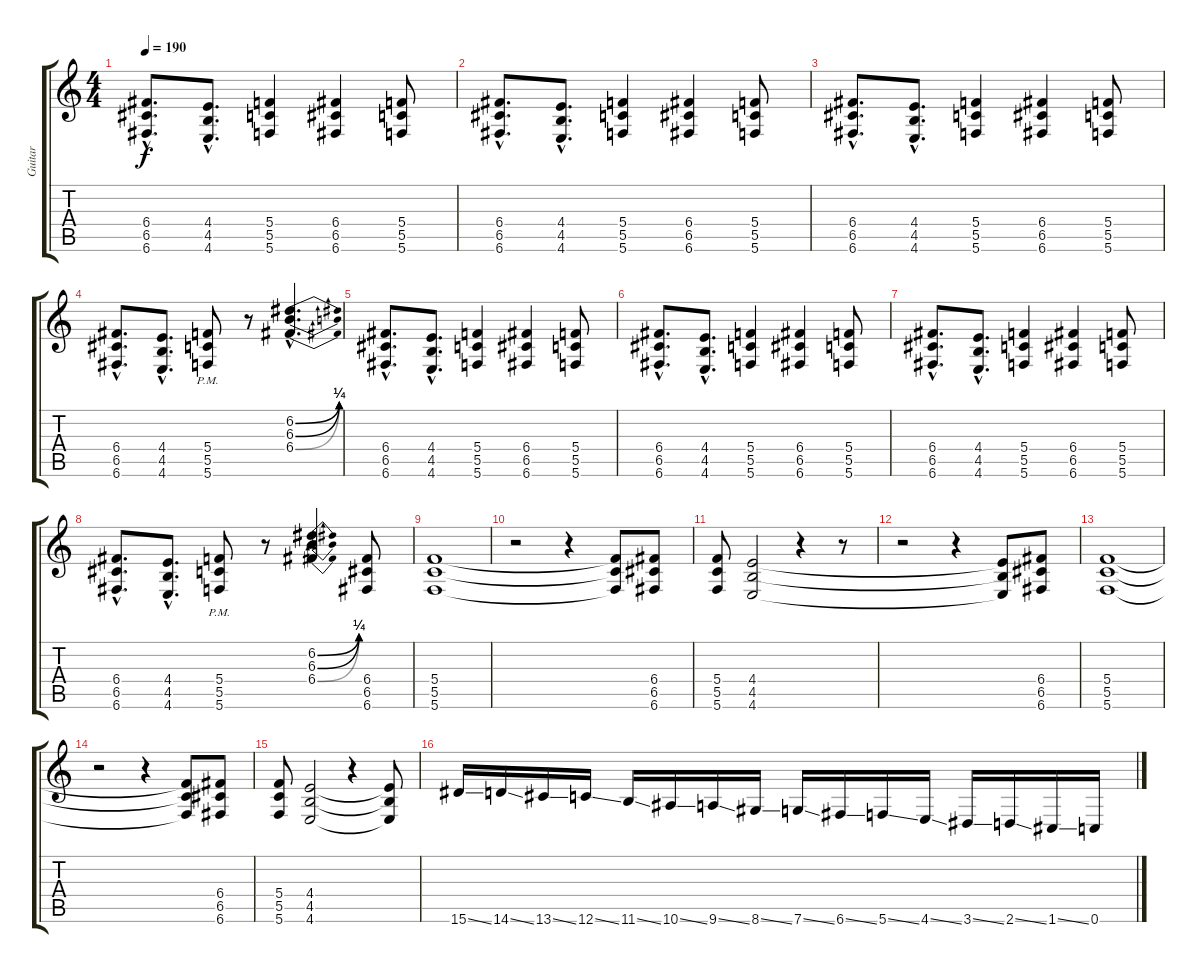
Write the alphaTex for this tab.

\track ("Guitar" "Guitar") {instrument distortionguitar}
\staff {score tabs}
\tuning (D4 A3 F3 C3 G2 C2) {hide}
\ts (4 4)
\tempo 190
\clef g2
\ks c
(6.4{hac} 6.5{hac} 6.6).8{d dy f} (4.4{hac} 4.5{hac} 4.6).8{d} (5.4 5.5 5.6).4 (6.4 6.5 6.6).4 (5.4 5.5 5.6).8 |
(6.4{hac} 6.5{hac} 6.6).8{d} (4.4{hac} 4.5{hac} 4.6).8{d} (5.4 5.5 5.6).4 (6.4 6.5 6.6).4 (5.4 5.5 5.6).8 |
(6.4{hac} 6.5{hac} 6.6).8{d} (4.4{hac} 4.5{hac} 4.6).8{d} (5.4 5.5 5.6).4 (6.4 6.5 6.6).4 (5.4 5.5 5.6).8 |
(6.4{hac} 6.5{hac} 6.6).8{d} (4.4{hac} 4.5{hac} 4.6).8{d} (5.4{pm} 5.5{pm} 5.6{pm}).8 r.8 (6.2{be (bend 0 0 60 1) hac} 6.3{be (bend 0 0 60 1) hac} 6.4{be (bend 0 0 60 1) hac}).4{d} |
(6.4{hac} 6.5{hac} 6.6).8{d} (4.4{hac} 4.5{hac} 4.6).8{d} (5.4 5.5 5.6).4 (6.4 6.5 6.6).4 (5.4 5.5 5.6).8 |
(6.4{hac} 6.5{hac} 6.6).8{d} (4.4{hac} 4.5{hac} 4.6).8{d} (5.4 5.5 5.6).4 (6.4 6.5 6.6).4 (5.4 5.5 5.6).8 |
(6.4{hac} 6.5{hac} 6.6).8{d} (4.4{hac} 4.5{hac} 4.6).8{d} (5.4 5.5 5.6).4 (6.4 6.5 6.6).4 (5.4 5.5 5.6).8 |
(6.4{hac} 6.5{hac} 6.6).8{d} (4.4{hac} 4.5{hac} 4.6).8{d} (5.4{pm} 5.5{pm} 5.6{pm}).8 r.8 (6.2{be (bend 0 0 60 1)} 6.3{be (bend 0 0 60 1)} 6.4{be (bend 0 0 60 1)}).4 (6.4 6.5 6.6).8 |
(5.4 5.5 5.6).1 |
r.2 r.4 (5.4{t} 5.5{t} 5.6{t}).8 (6.4 6.5 6.6).8 |
(5.4 5.5 5.6).8 (4.4 4.5 4.6).2 r.4 r.8 |
r.2 r.4 (4.4{t} 4.5{t} 4.6{t}).8 (6.4 6.5 6.6).8 |
(5.4 5.5 5.6).1 |
r.2 r.4 (5.4{t} 5.5{t} 5.6{t}).8 (6.4 6.5 6.6).8 |
(5.4 5.5 5.6).8 (4.4 4.5 4.6).2 r.4 (4.4{t} 4.5{t} 4.6{t}).8 |
15.6{ss}.16 14.6{ss}.16 13.6{ss}.16 12.6{ss}.16 11.6{ss}.16 10.6{ss}.16 9.6{ss}.16 8.6{ss}.16 7.6{ss}.16 6.6{ss}.16 5.6{ss}.16 4.6{ss}.16 3.6{ss}.16 2.6{ss}.16 1.6{ss}.16 0.6.16
